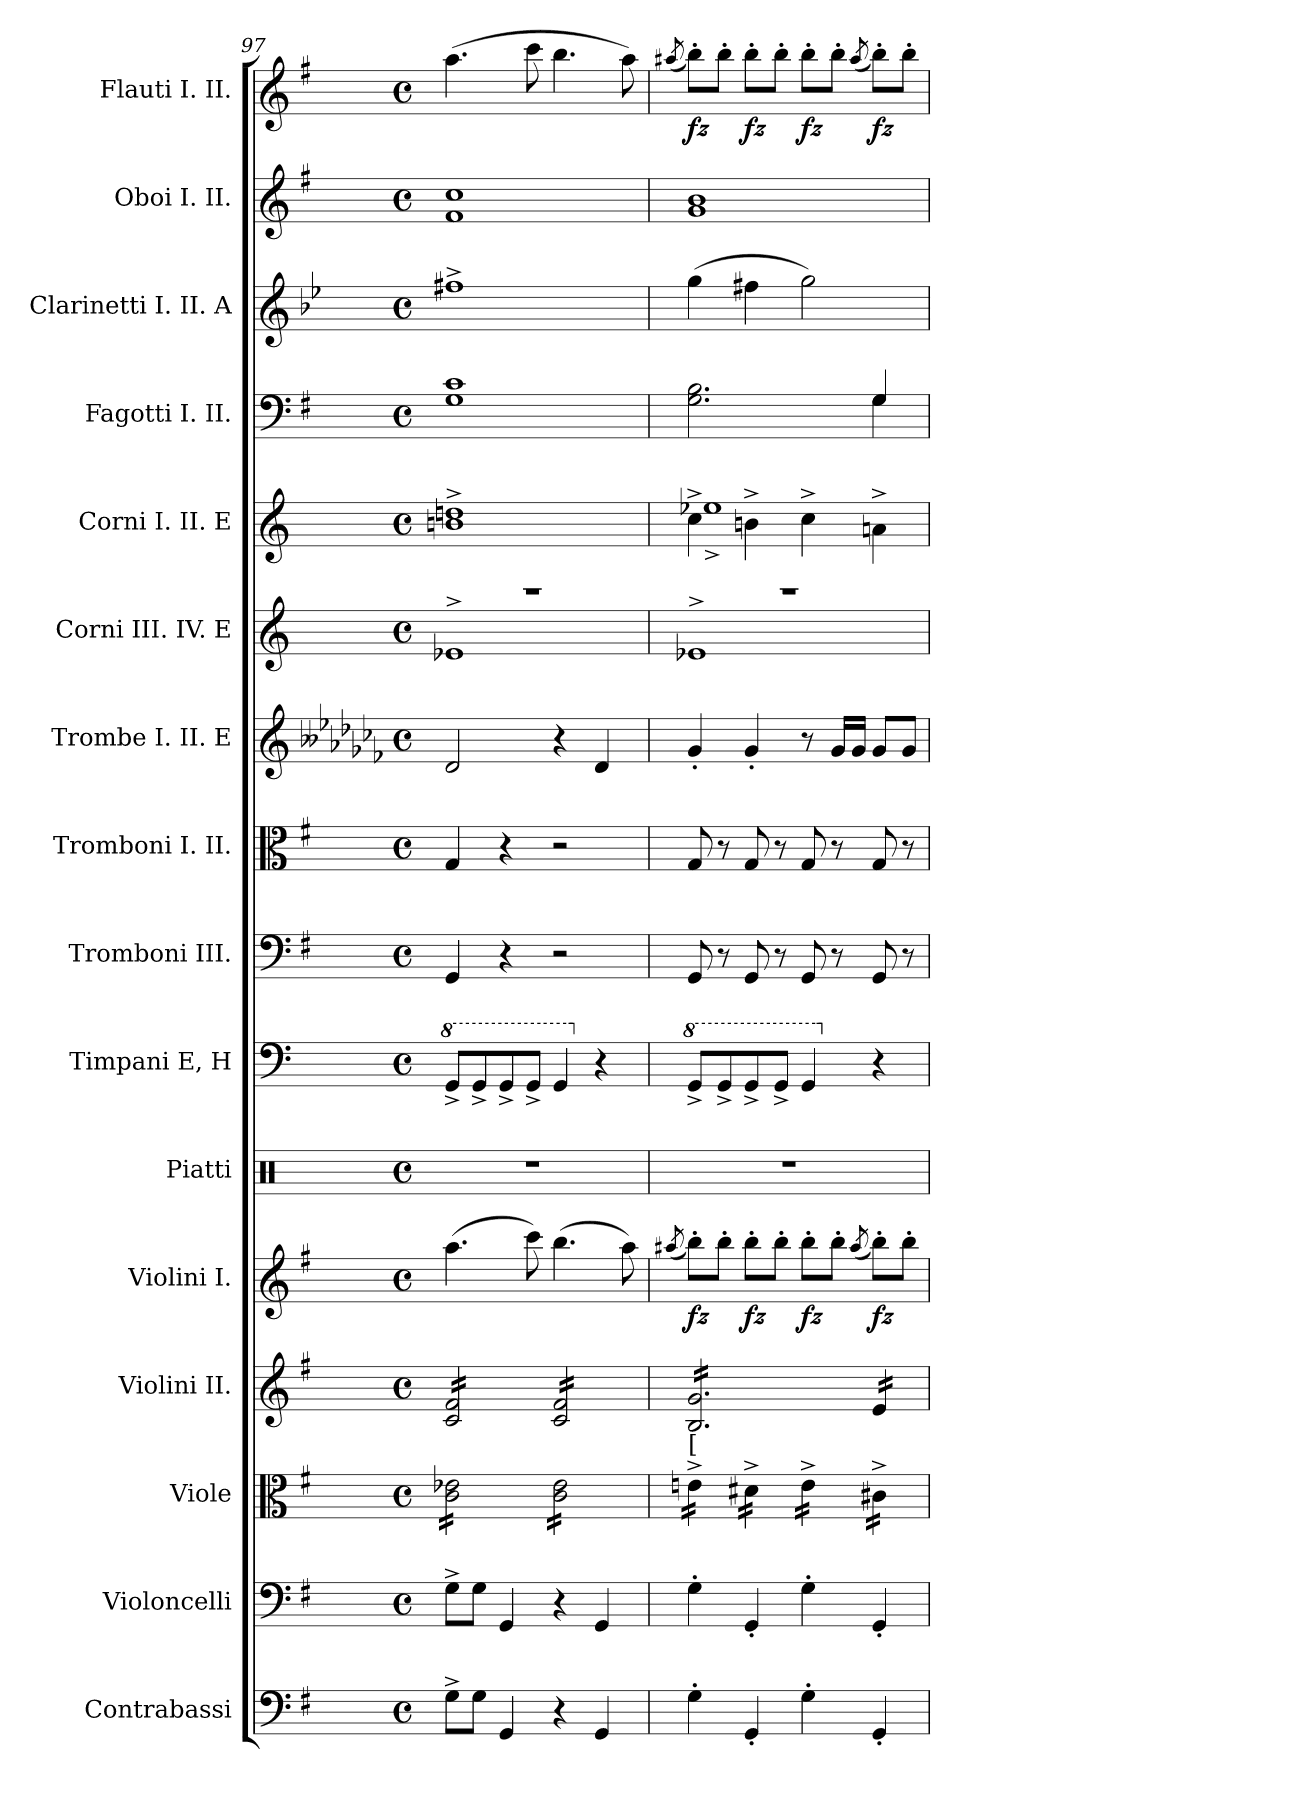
**kern	**kern	**kern	**kern	**kern	**dynam	**kern	**kern	**kern	**kern	**kern	**kern	**kern	**kern	**kern	**kern	**kern	**dynam
*part16	*part15	*part14	*part13	*part12	*part12	*part11	*part10	*part9	*part8	*part7	*part6	*part5	*part4	*part3	*part2	*part1	*part1
*staff16	*staff15	*staff14	*staff13	*staff12	*staff12	*staff11	*staff10	*staff9	*staff8	*staff7	*staff6	*staff5	*staff4	*staff3	*staff2	*staff1	*staff1
*I"Contrabassi	*I"Violoncelli	*I"Viole	*I"Violini II.	*I"Violini I.	*	*I"Piatti	*I"Timpani E, H	*I"Tromboni III.	*I"Tromboni I. II.	*I"Trombe I. II. E	*I"Corni III. IV. E	*I"Corni I. II. E	*I"Fagotti I. II.	*I"Clarinetti I. II. A	*I"Oboi I. II.	*I"Flauti I. II.	*
*I'Cb.	*I'Vcl.	*I'Vle	*I'Viol. II.	*I'Viol. I.	*	*I'Piatti	*I'Timp.	*I'Trbni. III.	*I'Trbni. I. II.	*I'Trbe. I. II.	*I'Cor. III. IV. E	*I'Cor. I. II. E	*I'Fag. I. II.	*I'Cl. I. II.	*I'Ob. I. II.	*I'Fl. I. II.	*
*clefF4	*clefF4	*clefC3	*clefG2	*clefG2	*	*clefX	*clefF4	*clefF4	*clefC3	*clefG2	*clefG2	*clefG2	*clefF4	*clefG2	*clefG2	*clefG2	*
*ITrd7c12	*	*	*	*	*	*	*	*	*	*ITrd-3c-4	*ITrd5c8	*ITrd5c8	*	*ITrd2c3	*	*	*
*k[f#]	*k[f#]	*k[f#]	*k[f#]	*k[f#]	*	*k[]	*k[]	*k[f#]	*k[f#]	*k[b--e-a-d-g-c-f-]	*k[f#c#g#d#]	*k[f#c#g#d#]	*k[f#]	*k[f#]	*k[f#]	*k[f#]	*
*M4/4	*M4/4	*M4/4	*M4/4	*M4/4	*	*M4/4	*M4/4	*M4/4	*M4/4	*M4/4	*M4/4	*M4/4	*M4/4	*M4/4	*M4/4	*M4/4	*
*met(c)	*met(c)	*met(c)	*met(c)	*met(c)	*	*met(c)	*met(c)	*met(c)	*met(c)	*met(c)	*met(c)	*met(c)	*met(c)	*met(c)	*met(c)	*met(c)	*
*	*	*	*	*	*	*	*8va	*	*	*	*	*	*	*	*	*	*
=97	=97	=97	=97	=97	=97	=97	=97	=97	=97	=97	=97	=97	=97	=97	=97	=97	=97
*	*	*	*	*	*	*	*	*	*	*	*^	*	*	*	*	*	*
*	*	*tremolo	*	*	*	*	*	*	*	*	*	*	*	*	*	*	*	*
*	*	*	*tremolo	*	*	*	*	*	*	*	*	*	*	*	*	*	*	*
8GG^\L	8G^\L	16c\ 16e-X\LL	16c/ 16f#/LL	(4.aa\	.	1r	8G^/L	4GG/	4G/	2g-/	1Gn^	1rccc	1d#X^ 1f#X^	1G 1c	1dd#X^	1f# 1cc	(4.aa\	.
.	.	16c\ 16e-X\	16c/ 16f#/	.	.	.	.	.	.	.	.	.	.	.	.	.	.	.
8GG\J	8G\J	16c\ 16e-X\	16c/ 16f#/	.	.	.	8G^/	.	.	.	.	.	.	.	.	.	.	.
.	.	16c\ 16e-X\	16c/ 16f#/	.	.	.	.	.	.	.	.	.	.	.	.	.	.	.
4GGG/	4GG/	16c\ 16e-X\	16c/ 16f#/	.	.	.	8G^/	4r	4r	.	.	.	.	.	.	.	.	.
.	.	16c\ 16e-X\	16c/ 16f#/	.	.	.	.	.	.	.	.	.	.	.	.	.	.	.
.	.	16c\ 16e-X\	16c/ 16f#/	8ccc\)	.	.	8G^/J	.	.	.	.	.	.	.	.	.	8ccc\	.
.	.	16c\ 16e-X\JJ	16c/ 16f#/JJ	.	.	.	.	.	.	.	.	.	.	.	.	.	.	.
4r	4r	16c\ 16e-\LL	16c/ 16f#/LL	(4.bb\	.	.	4G/	2r	2r	4r	.	.	.	.	.	.	4.bb\	.
.	.	16c\ 16e-\	16c/ 16f#/	.	.	.	.	.	.	.	.	.	.	.	.	.	.	.
.	.	16c\ 16e-\	16c/ 16f#/	.	.	.	.	.	.	.	.	.	.	.	.	.	.	.
.	.	16c\ 16e-\	16c/ 16f#/	.	.	.	.	.	.	.	.	.	.	.	.	.	.	.
*	*	*	*	*	*	*	*X8va	*	*	*	*	*	*	*	*	*	*	*
4GGG/	4GG/	16c\ 16e-\	16c/ 16f#/	.	.	.	4r	.	.	4g-/	.	.	.	.	.	.	.	.
.	.	16c\ 16e-\	16c/ 16f#/	.	.	.	.	.	.	.	.	.	.	.	.	.	.	.
.	.	16c\ 16e-\	16c/ 16f#/	8aa\)	.	.	.	.	.	.	.	.	.	.	.	.	8aa\)	.
.	.	16c\ 16e-\JJ	16c/ 16f#/JJ	.	.	.	.	.	.	.	.	.	.	.	.	.	.	.
=98	=98	=98	=98	=98	=98	=98	=98	=98	=98	=98	=98	=98	=98	=98	=98	=98	=98	=98
.	.	.	.	(8qaa#X/	.	.	.	.	.	.	.	.	.	.	.	.	(8qaa#X/	.
*	*	*	*	*	*	*	*8va	*	*	*	*	*	*	*	*	*	*	*
*	*	*	*	*	*	*	*	*	*	*	*	*	*^	*^	*	*	*	*
!	!	!LO:TX:a:t=[	!	!	!	!	!	!	!	!	!	!	!	!	!	!	!	!	!	!
!	!	!	!	!	!LO:DY:b	!	!	!	!	!	!	!	!	!	!	!	!	!	!	!LO:DY:b
4GG'\	4G'\	16en^\LL	16B/ 16g/LL	8bb'\L)	fz	1r	8G^/L	8GG/	8G/	4cc-'/	1Gn^	1rccc	4e^\	1gn^	2.G\ 2.B\	2.ryy	(4ee\	1g 1b	8bb'\L)	fz
.	.	16en^\	16B/ 16g/	.	.	.	.	.	.	.	.	.	.	.	.	.	.	.	.	.
.	.	16en^\	16B/ 16g/	8bb'\J	.	.	8G^/	8r	8r	.	.	.	.	.	.	.	.	.	8bb'\J	.
.	.	16en^\JJ	16B/ 16g/	.	.	.	.	.	.	.	.	.	.	.	.	.	.	.	.	.
!	!	!	!	!	!LO:DY:b	!	!	!	!	!	!	!	!	!	!	!	!	!	!	!LO:DY:b
4GGG'/	4GG'/	16d#X^\LL	16B/ 16g/	8bb'\L	fz	.	8G^/	8GG/	8G/	4cc-'/	.	.	4d#X^\	.	.	.	4dd#X\	.	8bb'\L	fz
.	.	16d#X^\	16B/ 16g/	.	.	.	.	.	.	.	.	.	.	.	.	.	.	.	.	.
.	.	16d#X^\	16B/ 16g/	8bb'\J	.	.	8G^/J	8r	8r	.	.	.	.	.	.	.	.	.	8bb'\J	.
.	.	16d#X^\JJ	16B/ 16g/	.	.	.	.	.	.	.	.	.	.	.	.	.	.	.	.	.
!	!	!	!	!	!LO:DY:b	!	!	!	!	!	!	!	!	!	!	!	!	!	!	!LO:DY:b
4GG'\	4G'\	16e^\LL	16B/ 16g/	8bb'\L	fz	.	4G/	8GG/	8G/	8r	.	.	4e^\	.	.	.	2ee\)	.	8bb'\L	fz
.	.	16e^\	16B/ 16g/	.	.	.	.	.	.	.	.	.	.	.	.	.	.	.	.	.
.	.	16e^\	16B/ 16g/	8bb'\J	.	.	.	8r	8r	16cc-/LL	.	.	.	.	.	.	.	.	8bb'\J	.
.	.	16e^\JJ	16B/ 16g/JJ	.	.	.	.	.	.	16cc-/JJ	.	.	.	.	.	.	.	.	.	.
.	.	.	.	(8qaa#/	.	.	.	.	.	.	.	.	.	.	.	.	.	.	(8qaa#/	.
*	*	*	*	*	*	*	*X8va	*	*	*	*	*	*	*	*	*	*	*	*	*
!	!	!	!	!	!LO:DY:b	!	!	!	!	!	!	!	!	!	!	!	!	!	!	!LO:DY:b
4GGG'/	4GG'/	16c#X^\LL	16e/LL	8bb'\L)	fz	.	4r	8GG/	8G/	8cc-/L	.	.	4c#X^\	.	4G\	4G/	.	.	8bb'\L)	fz
.	.	16c#X^\	16e/	.	.	.	.	.	.	.	.	.	.	.	.	.	.	.	.	.
.	.	16c#X^\	16e/	8bb'\J	.	.	.	8r	8r	8cc-/J	.	.	.	.	.	.	.	.	8bb'\J	.
.	.	16c#X^\JJ	16e/JJ	.	.	.	.	.	.	.	.	.	.	.	.	.	.	.	.	.
*	*	*	*Xtremolo	*	*	*	*	*	*	*	*	*	*	*	*	*	*	*	*	*
*	*	*Xtremolo	*	*	*	*	*	*	*	*	*	*	*	*	*	*	*	*	*	*
*	*	*	*	*	*	*	*	*	*	*	*v	*v	*	*	*v	*v	*	*	*	*
*	*	*	*	*	*	*	*	*	*	*	*	*v	*v	*	*	*	*	*
=	=	=	=	=	=	=	=	=	=	=	=	=	=	=	=	=	=
*-	*-	*-	*-	*-	*-	*-	*-	*-	*-	*-	*-	*-	*-	*-	*-	*-	*-
